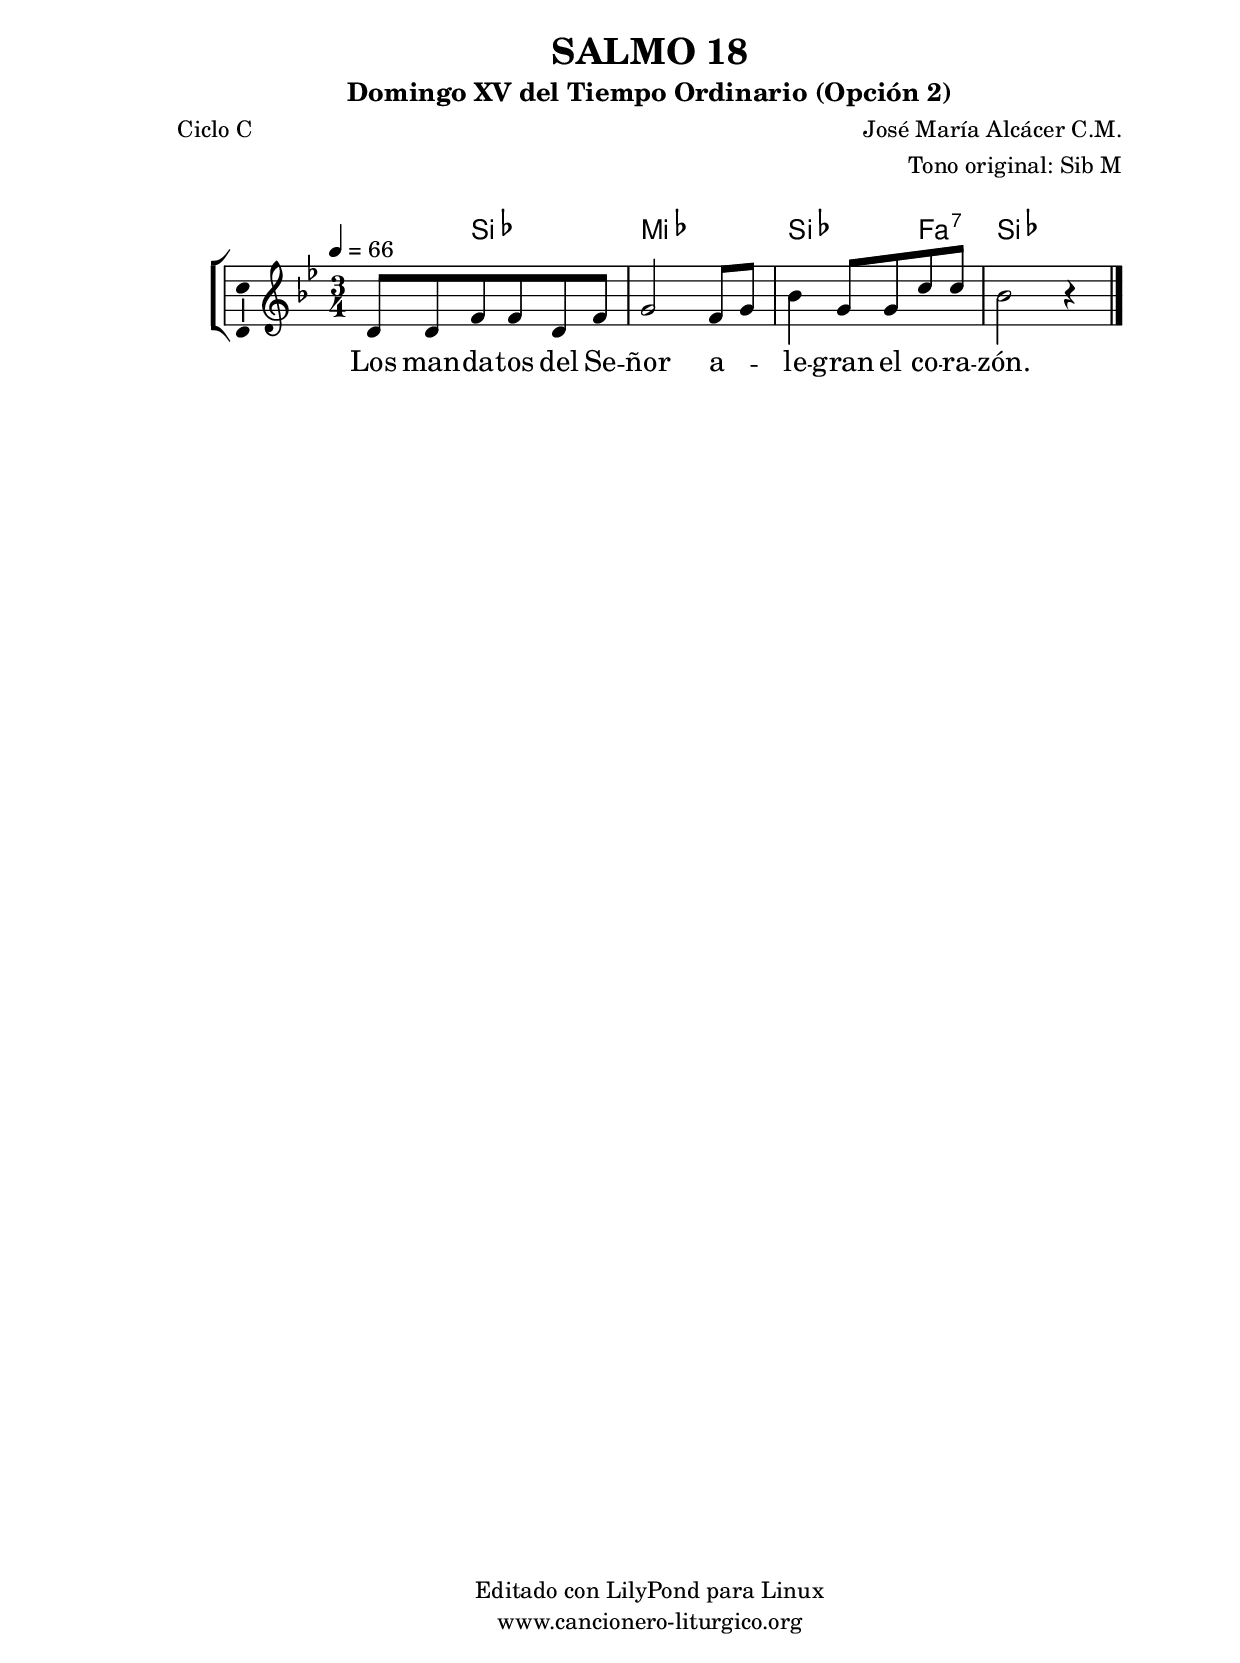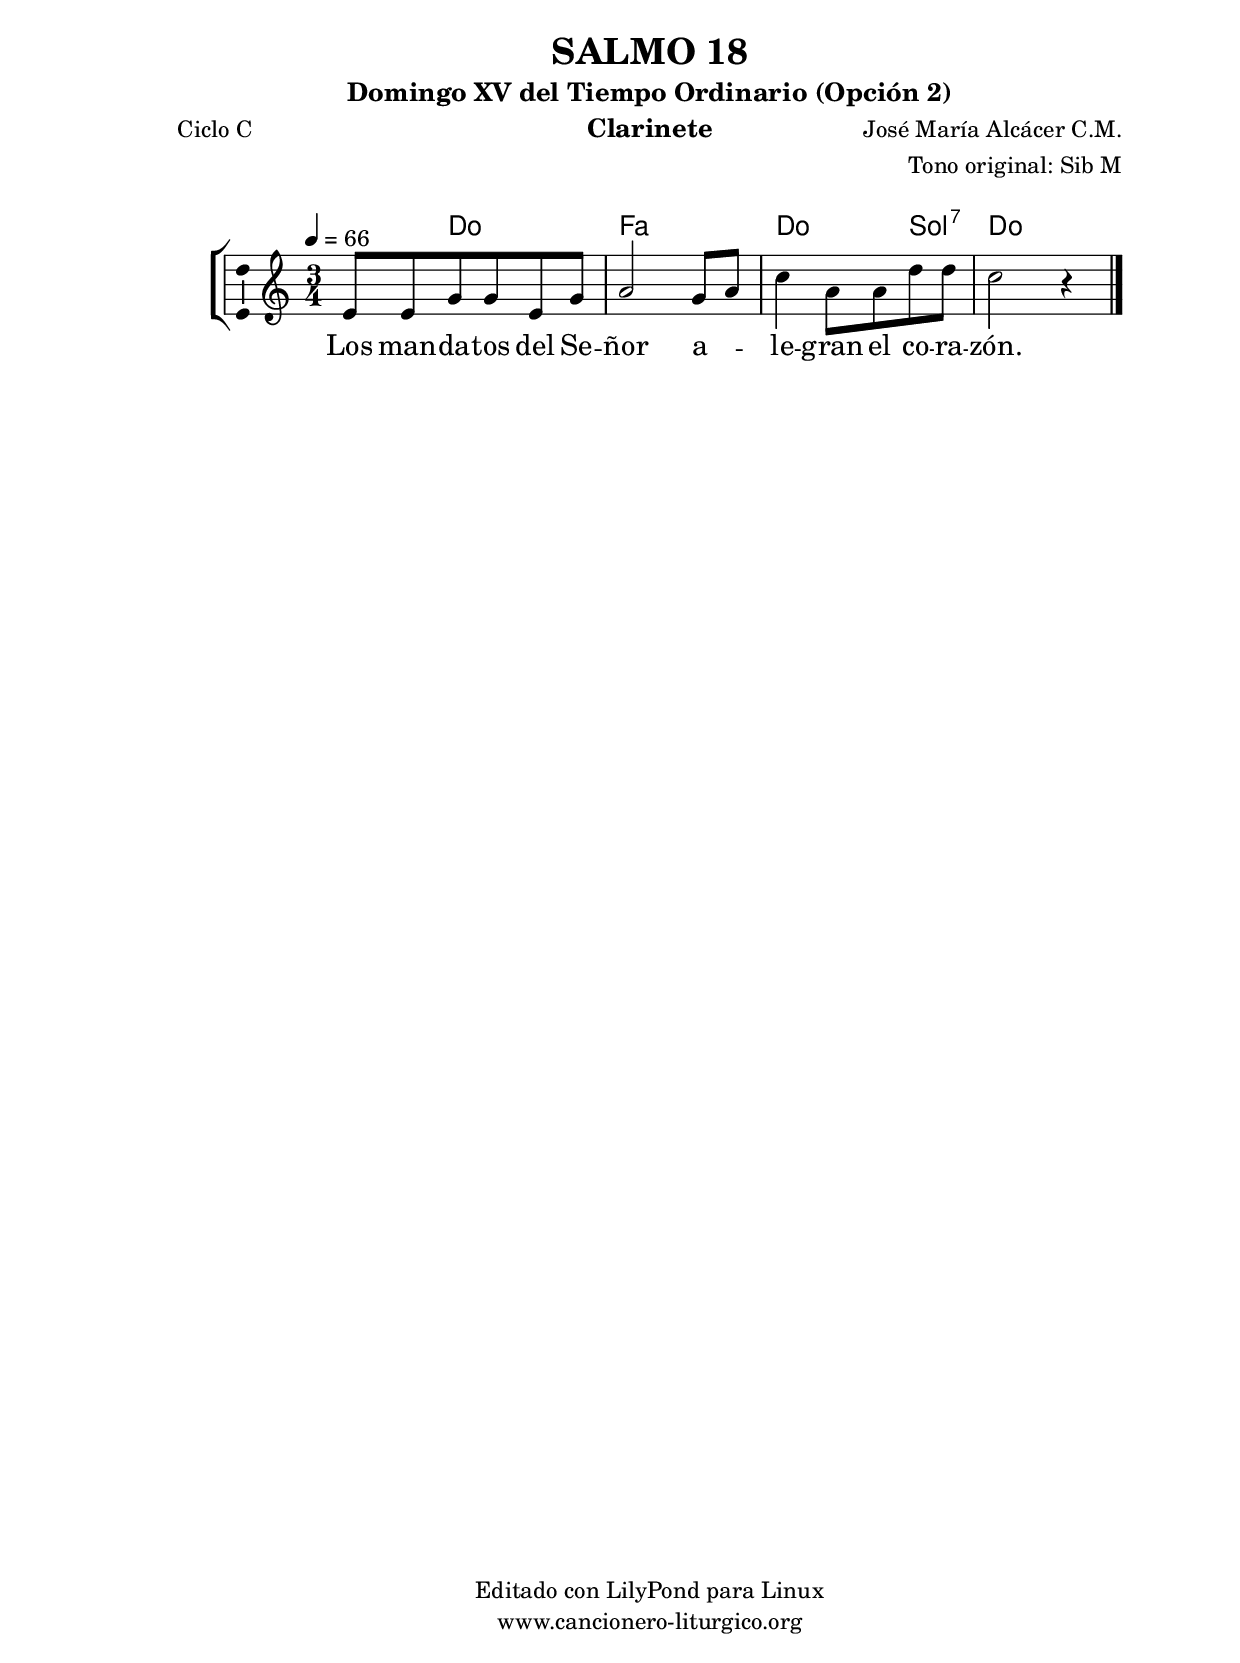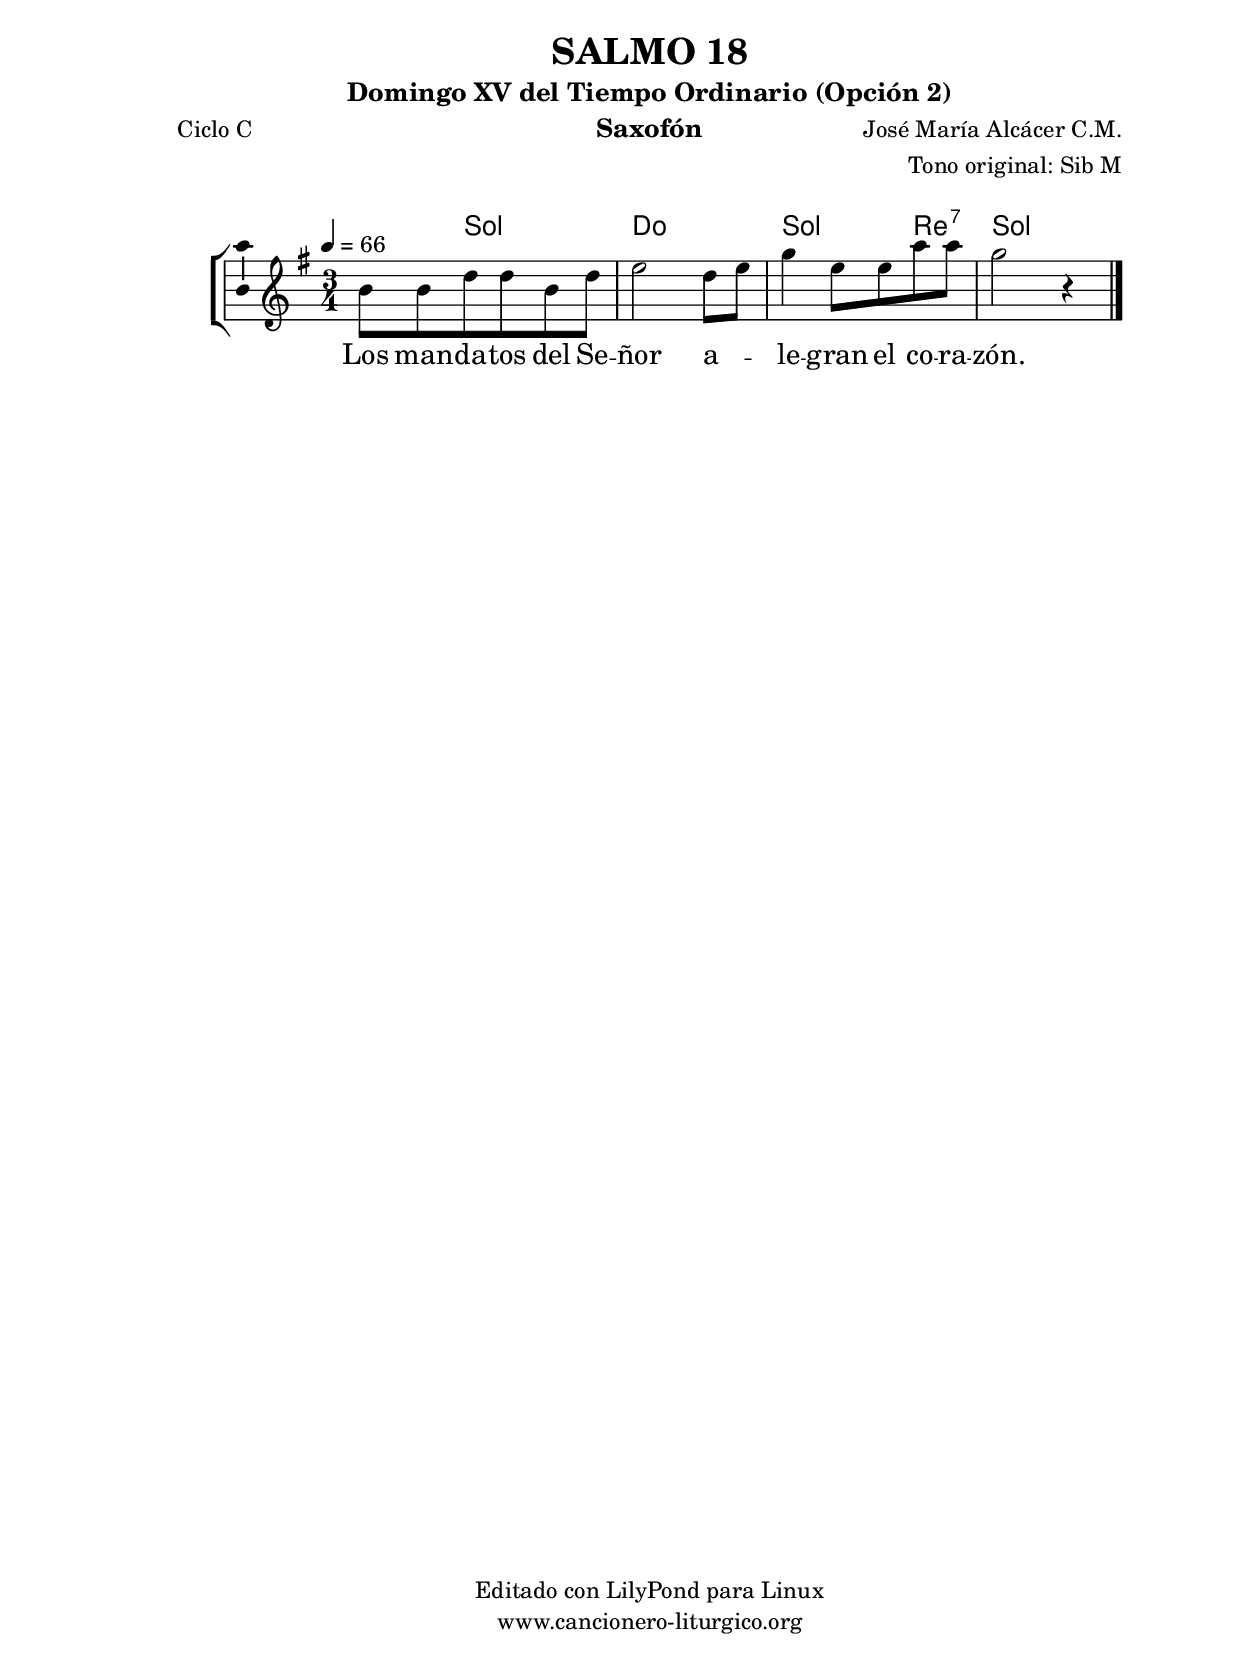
%
%para convertir .midi en .wav:
%timidity filename.midi -Ow -o finename.wav
%
%
%Para convertir de .wav a .mp3:
%lame -h -m j filename.wav
%
%
%para escuchar el midi:
%timidity nombrefichero.midi
%


%versión de lilypond para la que se ha escrito esta partitura:
\version "2.16.0"

	%Tamaño papel
	#(set-default-paper-size "a4")
	%Tamaño partitura
	#(set-global-staff-size 20)
	%No responde al pulsar sobre una nota
	#(ly:set-option 'point-and-click #f)

%parámetros del encabezamiento:
\header {
	title = "SALMO 18"
	subtitle = "Domingo XV del Tiempo Ordinario (Opción 2)"
	composer = "José María Alcácer C.M."
	poet = "Ciclo C"
	meter = ""
	arranger = "Tono original: Sib M"
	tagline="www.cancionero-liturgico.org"
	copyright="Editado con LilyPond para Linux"
	}

%parámetros asociados al papel:
\paper  {
	oddHeaderMarkup = \markup {\fill-line { \on-the-fly #not-first-page \fromproperty #'header:title \on-the-fly #not-first-page \fromproperty #'header:composer }}
	evenHeaderMarkup = \markup {\fill-line { \fromproperty #'header:composer \fromproperty #'header:title }}
	#(set-paper-size "a4")
	print-page-number = ##f
	first-page-number = 1
	print-first-page-number = ##f
%	head-separation = 3.0 \cm
	top-margin = 2.0 \cm
	bottom-margin = 0.5\cm
%%%	bottom-margin = -1.0\cm
	left-margin = 3.0 \cm
	line-width = 16.0 \cm 
	indent = 8\mm
	interscoreline = 2.\mm
	between-system-space = 15\mm
%	para que las partituras no llenen la hoja:
	ragged-bottom = ##t
%	idem para la última hoja:
	ragged-last-bottom = ##f
%	para que las partituras llenen el ancho del papel:
	ragged-last = ##f
	after-title-space = 2.5 \cm
%page-count=1
%system-count=8

	%Flexible Vertical Spacing
%	markup-markup-spacing =
%	#'((basic-distance . 15) (minimum-distance . 15) (padding . 3))
	markup-system-spacing =
	#'((basic-distance . 15) (minimum-distance . 15) (padding . 3))
	system-system-spacing =
	#'((basic-distance . 15) (minimum-distance . 15) (padding . 3))
	score-system-spacing =
	#'((basic-distance . 15) (minimum-distance . 15) (padding . 5))
%	top-system-spacing = % header
%	#'((basic-distance . 8) (minimum-distance . 0) (padding . 3))
%	top-markup-spacing =
%	#'((basic-distance . 20) (minimum-distance . 20) (padding . 3))
	last-bottom-spacing = % footer
	#'((basic-distance . 5) (minimum-distance . 5) (padding . 3))
%	score-markup-spacing =
%	#'((basic-distance . 16) (minimum-distance . 13) (padding . 3))

	}


%parámetros que afectan a toda la partitura:
global =  {
	%clave de sol (G):
	\clef G
	%armadura:
%	\transpose f a
	\key bes \major
	\tempo 4=66
	\set Score.tempoHideNote = ##f
	}


acordes = {
	\italianChords
	\chordmode {
%	\transpose f a
{

s4
bes2 ees2. bes2 f4:7 bes2.

	}
	}
}

melodia = 
%	\transpose f a
{
	\relative c'{

\time 3/4
d8 d f f d f
g2 f8 g
bes4 g8 g c c
bes2 r4

	\bar "|."
	}
	}


texto = \lyricmode {
Los man -- da -- tos del Se -- ñor
a -- _ le -- gran el co -- ra -- zón.
	}


acordesStaff = \context ChordNames = acordesStaff <<
	\set chordChanges = ##t
	\acordes
	>>


vozStaff = \context Voice = vozStaff
\with {\consists "Ambitus_engraver"}
<<
%	\set Staff.instrumentName = ""
%	\set Staff.shortInstrumentName = ""
%	\set Staff.midiInstrument = #"clarinet"
%	\set Staff.midiInstrument = #"cello"
%	\set Staff.midiInstrument = #"flute"
	\set Staff.midiInstrument = #"electric guitar (jazz)"
%	\set Staff.midiInstrument = #"english horn"
%	\set Staff.midiInstrument = #"violin"
%	\set Staff.midiInstrument = #"glockenspiel"
	\set Staff.midiMinimumVolume = #0.7
	\set Staff.midiMaximumVolume = #0.9
	\global
	\melodia
	>>


textoStaff = \context Lyrics = textoStaff <<
	\lyricsto vozStaff \texto
	>>

\book {
	\score {
		\context ChoirStaff {
			\override StaffGroup.SystemStartBracket #'collapse-height = #1
			\override Score.SystemStartBar #'collapse-height = #1
			<<
			\acordesStaff
			\vozStaff
			\textoStaff
			>>
			}
		\layout {
	    		\context {
				\Lyrics
				\override LyricText #'font-size = #2
				}
	   		 \context {
				\Score
				%fontSize = #3
				\override StaffSymbol #'staff-space = #(magstep +3)
				%\override Beam #'thickness = #0.55
				%\override SpacingSpanner #'spacing-increment = #1.0
				%\override Slur #'height-limit = #1.5
				}
			}
		}
	\score {
		\unfoldRepeats
		\context ChoirStaff {
			<<
			\acordesStaff
			\vozStaff
			>>
			}
		\midi {
	  		\context {
	  			\Score
				tempoWholesPerMinute = #(ly:make-moment 70 4)
				}
			}
		}
	}

%Partitura para clarinete
#(define output-suffix "C")
\book {
	\header{
		instrument = "Clarinete"
		}
	\score {
		\context ChoirStaff {
			\override StaffGroup.SystemStartBracket #'collapse-height = #1
			\override Score.SystemStartBar #'collapse-height = #1
\transpose c d
			<<
			\acordesStaff
			\vozStaff
			\textoStaff
			>>
			}
		\layout {
	    		\context {
				\Lyrics
				\override LyricText #'font-size = #2
				}
	   		 \context {
				\Score
				%fontSize = #3
				\override StaffSymbol #'staff-space = #(magstep +3)
				%\override Beam #'thickness = #0.55
				%\override SpacingSpanner #'spacing-increment = #1.0
				%\override Slur #'height-limit = #1.5
				}
			}
		}
	}

%Partitura para saxofón
#(define output-suffix "S")
\book {
	\header{
		instrument = "Saxofón"
		}
	\score {
		\context ChoirStaff {
			\override StaffGroup.SystemStartBracket #'collapse-height = #1
			\override Score.SystemStartBar #'collapse-height = #1
\transpose c a
			<<
			\acordesStaff
			\vozStaff
			\textoStaff
			>>
			}
		\layout {
	    		\context {
				\Lyrics
				\override LyricText #'font-size = #2
				}
	   		 \context {
				\Score
				%fontSize = #3
				\override StaffSymbol #'staff-space = #(magstep +3)
				%\override Beam #'thickness = #0.55
				%\override SpacingSpanner #'spacing-increment = #1.0
				%\override Slur #'height-limit = #1.5
				}
			}
		}
	}

